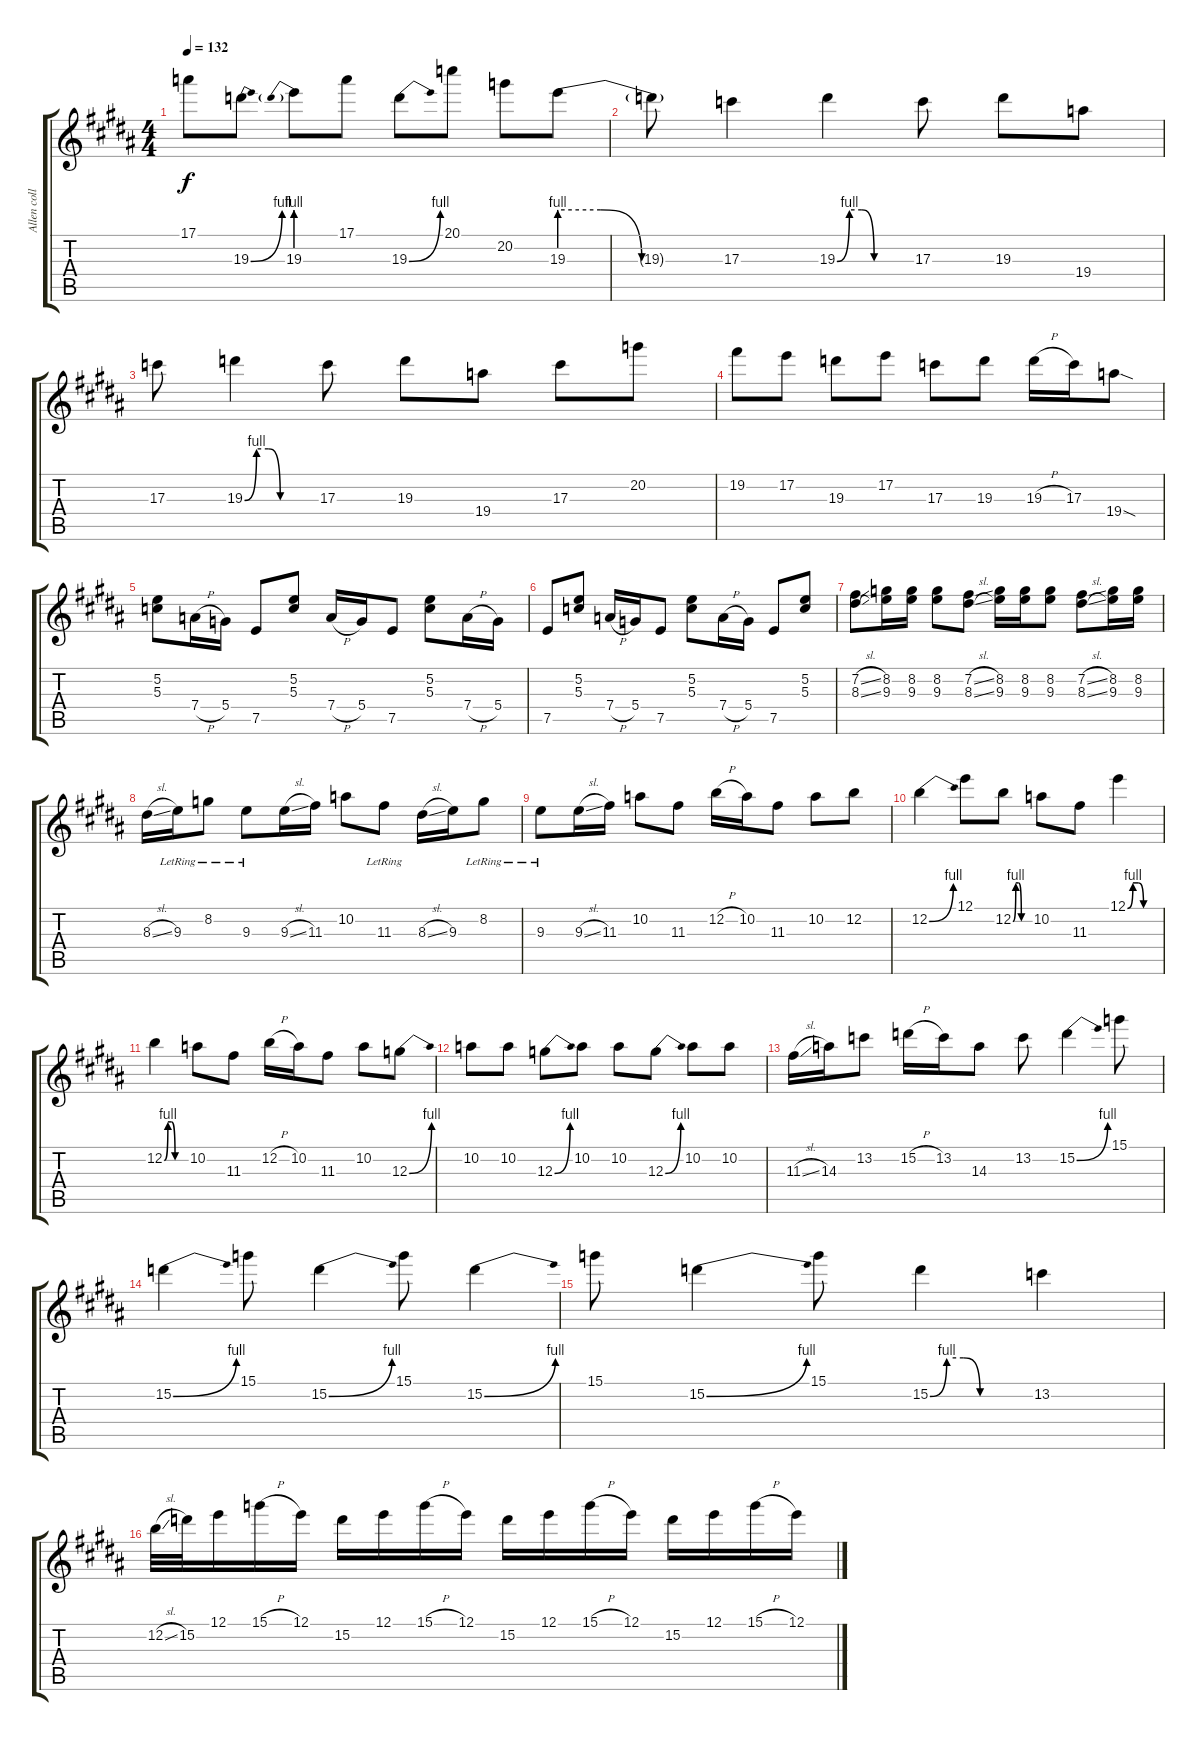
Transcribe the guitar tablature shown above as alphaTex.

\track ("Allen collins Guitar Solos" "Allen coll") {instrument overdrivenguitar}
\staff {score tabs}
\tuning (E4 B3 G3 D3 A2 E2) {hide}
\ts (4 4)
\tempo 132
\clef g2
\ks b
17.1.8{dy f} 19.3{be (bend 0 0 60 4)}.8 19.3{be (prebend 0 4 60 4)}.8 17.1.8 19.3{be (bend 0 0 60 4)}.8 20.1.8 20.2.8 19.3{be (custom 0 4 15 4 30 0 60 0)}.8 |
19.3{t}.8 17.3.4 19.3{be (custom 0 0 10 4 20 4 30 0 60 0)}.4 17.3.8 19.3.8 19.4.8 |
17.3.8 19.3{be (custom 0 0 10 4 20 4 30 0 60 0)}.4 17.3.8 19.3.8 19.4.8 17.3.8 20.2.8 |
19.2.8 17.2.8 19.3.8 17.2.8 17.3.8 19.3.8 19.3{h}.16 17.3.16 19.4{sod}.8 |
(5.2 5.3).8 7.4{h}.16 5.4.16 7.5.8 (5.2 5.3).8 7.4{h}.16 5.4.16 7.5.8 (5.2 5.3).8 7.4{h}.16 5.4.16 |
7.5.8 (5.2 5.3).8 7.4{h}.16 5.4.16 7.5.8 (5.2 5.3).8 7.4{h}.16 5.4.16 7.5.8 (5.2 5.3).8 |
(7.2{sl} 8.3{sl}).8 (8.2 9.3).16 (8.2 9.3).16 (8.2 9.3).8 (7.2{sl} 8.3{sl}).8 (8.2 9.3).16 (8.2 9.3).16 (8.2 9.3).8 (7.2{sl} 8.3{sl}).8 (8.2 9.3).16 (8.2 9.3).16 |
8.3{sl}.16 9.3{lr}.16 8.2{lr}.8 9.3{lr}.8 9.3{sl}.16 11.3.16 10.2.8 11.3{lr}.8 8.3{sl}.16 9.3.16 8.2{lr}.8 |
9.3{lr}.8 9.3{sl}.16 11.3.16 10.2.8 11.3.8 12.2{h}.16 10.2.16 11.3.8 10.2.8 12.2.8 |
12.2{be (bend 0 0 60 4)}.4 12.1.8 12.2{be (custom 0 0 10 4 20 4 30 0 60 0)}.8 10.2.8 11.3.8 12.1{be (custom 0 0 10 4 20 4 30 0 60 0)}.4 |
12.2{be (custom 0 0 10 4 20 4 30 0 60 0)}.4 10.2.8 11.3.8 12.2{h}.16 10.2.16 11.3.8 10.2.8 12.3{be (bend 0 0 60 4)}.8 |
10.2.8 10.2.8 12.3{be (bend 0 0 60 4)}.8 10.2.8 10.2.8 12.3{be (bend 0 0 60 4)}.8 10.2.8 10.2.8 |
11.3{sl}.16 14.3.16 13.2.8 15.2{h}.16 13.2.16 14.3.8 13.2.8 15.2{be (bend 0 0 60 4)}.4 15.1.8 |
15.2{be (bend 0 0 60 4)}.4 15.1.8 15.2{be (bend 0 0 60 4)}.4 15.1.8 15.2{be (bend 0 0 60 4)}.4 |
15.1.8 15.2{be (bend 0 0 60 4)}.4 15.1.8 15.2{be (custom 0 0 10 4 20 4 30 0 60 0)}.4 13.2.4 |
12.2{sl}.32 15.2.32 12.1.16 15.1{h}.16 12.1.16 15.2.16 12.1.16 15.1{h}.16 12.1.16 15.2.16 12.1.16 15.1{h}.16 12.1.16 15.2.16 12.1.16 15.1{h}.16 12.1.16
